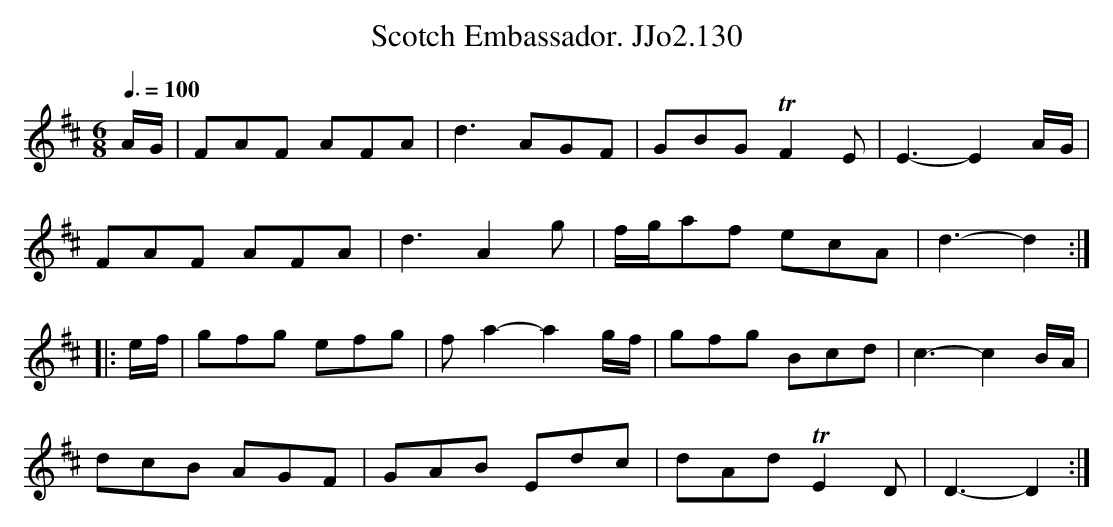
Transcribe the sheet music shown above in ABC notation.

X:1
T:Scotch Embassador. JJo2.130
M:6/8
L:1/8
Q:3/8=100
K:D
A/G/ | FAF AFA | d3 AGF | GBG TF2E | E3-E2 A/G/ |
FAF AFA | d3 A2g | f/g/af ecA | d3-d2:|
|: e/f/ |gfg efg | fa2-a2g/f/ | gfg Bcd | c3-c2 B/A/ |
dcB AGF | GAB Edc | dAd TE2D | D3-D2 :|
